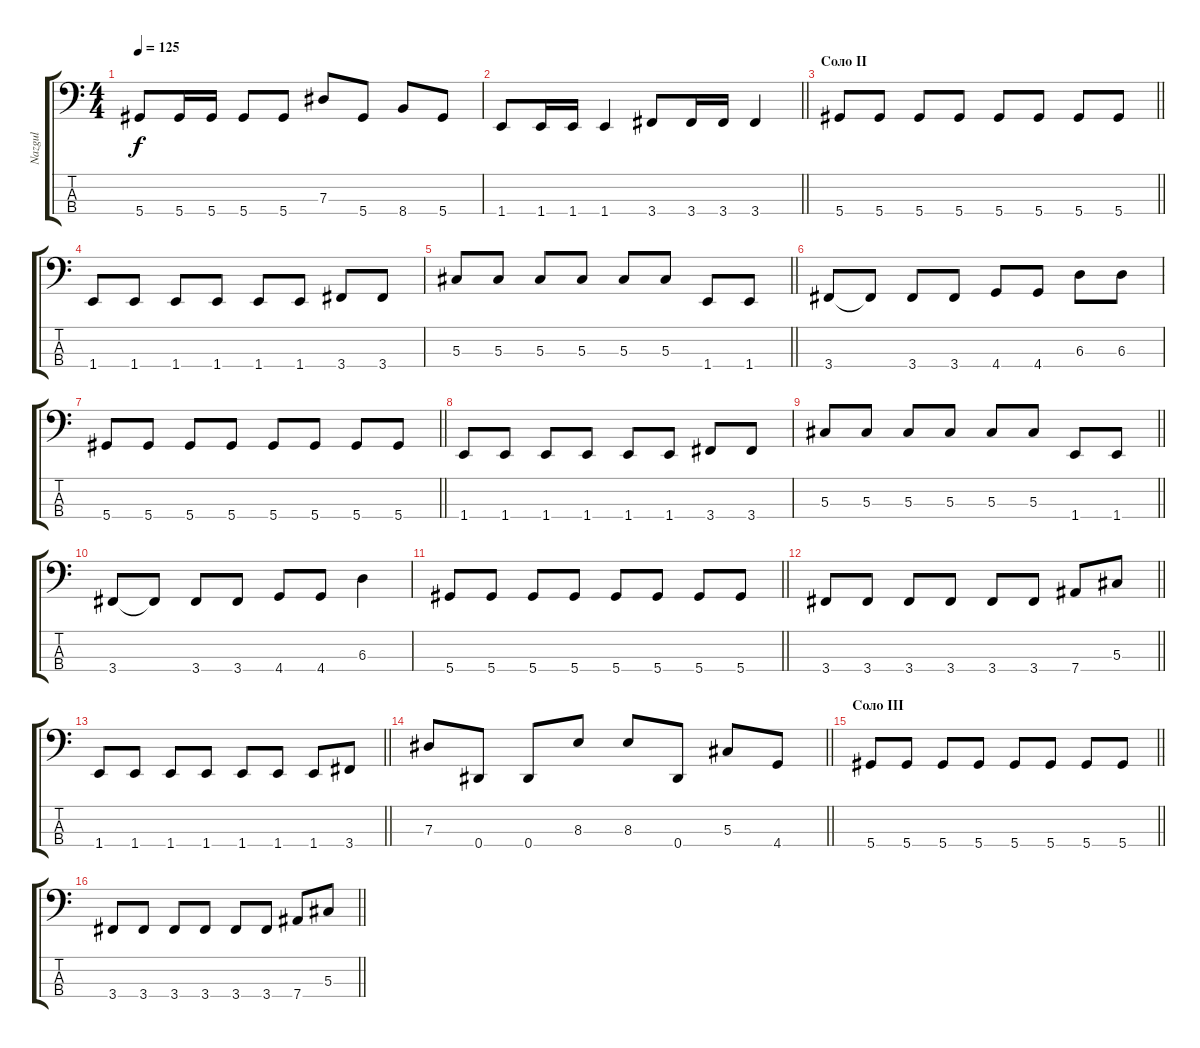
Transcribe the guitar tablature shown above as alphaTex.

\track ("Nazgul" "Nazgul") {instrument electricbasspick}
\staff {score tabs}
\tuning (Gb2 Db2 Ab1 Eb1) {hide}
\ts (4 4)
\tempo 125
\clef f4
\ks c
5.4.8{dy f} 5.4.16 5.4.16 5.4.8 5.4.8 7.3.8 5.4.8 8.4.8 5.4.8 |
\barLineRight lightlight
1.4.8 1.4.16 1.4.16 1.4.4 3.4.8 3.4.16 3.4.16 3.4.4 |
\section ("" "Соло II")
\barLineRight lightlight
5.4.8 5.4.8 5.4.8 5.4.8 5.4.8 5.4.8 5.4.8 5.4.8 |
1.4.8 1.4.8 1.4.8 1.4.8 1.4.8 1.4.8 3.4.8 3.4.8 |
\barLineRight lightlight
5.3.8 5.3.8 5.3.8 5.3.8 5.3.8 5.3.8 1.4.8 1.4.8 |
3.4.8 3.4{t}.8 3.4.8 3.4.8 4.4.8 4.4.8 6.3.8 6.3.8 |
\barLineRight lightlight
5.4.8 5.4.8 5.4.8 5.4.8 5.4.8 5.4.8 5.4.8 5.4.8 |
1.4.8 1.4.8 1.4.8 1.4.8 1.4.8 1.4.8 3.4.8 3.4.8 |
\barLineRight lightlight
5.3.8 5.3.8 5.3.8 5.3.8 5.3.8 5.3.8 1.4.8 1.4.8 |
3.4.8 3.4{t}.8 3.4.8 3.4.8 4.4.8 4.4.8 6.3.4 |
\barLineRight lightlight
5.4.8 5.4.8 5.4.8 5.4.8 5.4.8 5.4.8 5.4.8 5.4.8 |
\barLineRight lightlight
3.4.8 3.4.8 3.4.8 3.4.8 3.4.8 3.4.8 7.4.8 5.3.8 |
\barLineRight lightlight
1.4.8 1.4.8 1.4.8 1.4.8 1.4.8 1.4.8 1.4.8 3.4.8 |
\barLineRight lightlight
7.3.8 0.4.8 0.4.8 8.3.8 8.3.8 0.4.8 5.3.8 4.4.8 |
\section ("" "Соло III")
\barLineRight lightlight
5.4.8 5.4.8 5.4.8 5.4.8 5.4.8 5.4.8 5.4.8 5.4.8 |
\barLineRight lightlight
3.4.8 3.4.8 3.4.8 3.4.8 3.4.8 3.4.8 7.4.8 5.3.8
